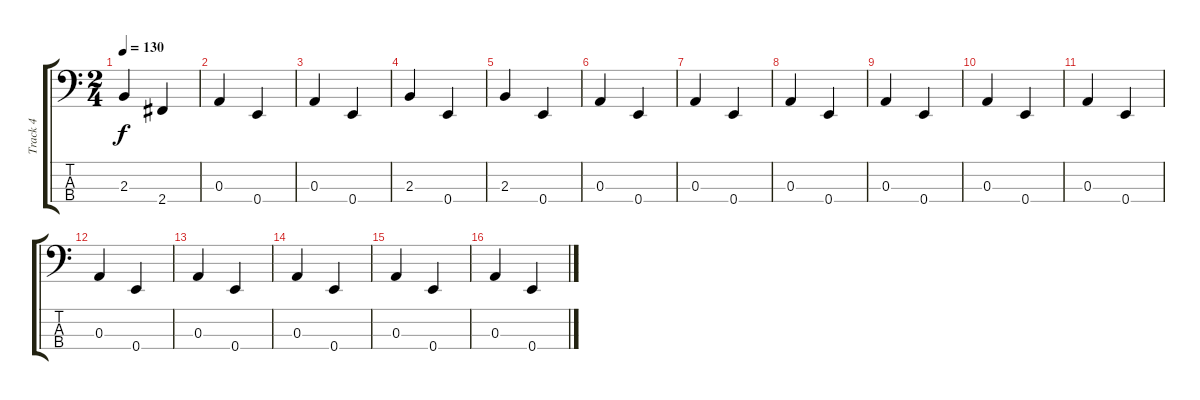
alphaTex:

\track ("Track 4" "Track 4") {instrument electricbassfinger}
\staff {score tabs}
\tuning (G2 D2 A1 E1) {hide}
\ts (2 4)
\tempo 130
\clef f4
\ks c
2.3.4{dy f} 2.4.4 |
0.3.4 0.4.4 |
0.3.4 0.4.4 |
2.3.4 0.4.4 |
2.3.4 0.4.4 |
0.3.4 0.4.4 |
0.3.4 0.4.4 |
0.3.4 0.4.4 |
0.3.4 0.4.4 |
0.3.4 0.4.4 |
0.3.4 0.4.4 |
0.3.4 0.4.4 |
0.3.4 0.4.4 |
0.3.4 0.4.4 |
0.3.4 0.4.4 |
0.3.4 0.4.4
